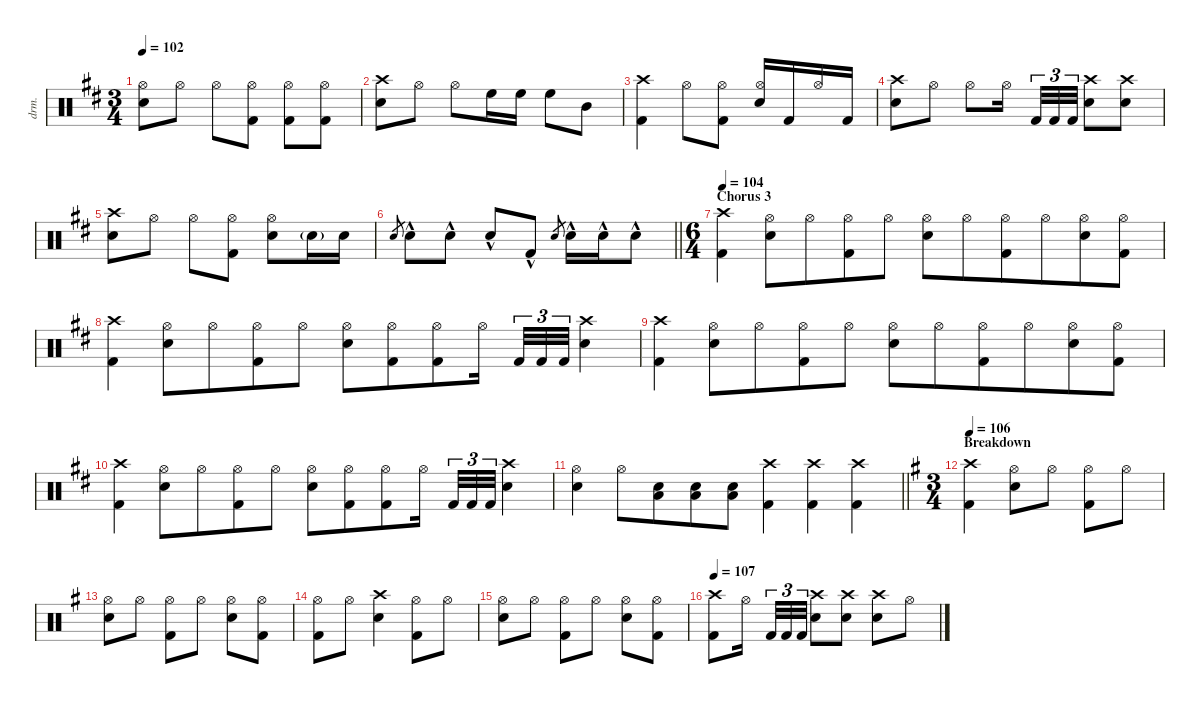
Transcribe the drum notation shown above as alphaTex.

\defaultSystemsLayout 4
\hideDynamics
\bracketExtendMode nobrackets
\otherSystemsTrackNameOrientation horizontal
\track ("Lars Ulrich" "drm.") {defaultSystemsLayout 4 instrument percussion}
\staff {score}
\articulation defaults
\ts (3 4)
\tempo 102
\clef neutral
\ks bminor
("Hi-Hat (open)"{acc forcenatural} "Snare (hit) 2"{acc forcenatural}).8{dy mf beam Down} "Hi-Hat (open)"{acc forcenatural}.8{beam Down} "Hi-Hat (open)"{acc forcenatural}.8{beam Down} ("Hi-Hat (open)"{acc forcenatural} "Kick (hit) 2"{acc forcenatural}).8{beam Down} ("Hi-Hat (open)"{acc forcenatural} "Kick (hit) 2"{acc forcenatural}).8{beam Down} ("Hi-Hat (open)"{acc forcenatural} "Kick (hit) 2"{acc forcenatural}).8{beam Down} |
("Crash high (hit)"{acc forcenatural} "Snare (hit) 2"{acc forcenatural}).8{dy f beam Down} "Hi-Hat (open)"{acc forcenatural}.8{dy mf beam Down} "Hi-Hat (open)"{acc forcenatural}.8{beam Down} "High Floor Tom (hit)"{acc forcenatural}.16{dy f beam Down} "High Floor Tom (hit)"{acc forcenatural}.16{dy fff beam Down} "High Floor Tom (hit)"{acc forcenatural}.8{beam Down} "Mid Tom (hit)"{acc forcenatural}.8{beam Down} |
("Crash high (hit)"{acc forcenatural} "Kick (hit) 2"{acc forcenatural}).4{dy f beam Down} "Hi-Hat (open)"{acc forcenatural}.8{dy mf beam Down} ("Hi-Hat (open)"{acc forcenatural} "Kick (hit) 2"{acc forcenatural}).8{beam Down} ("Hi-Hat (open)"{acc forcenatural} "Snare (hit) 2"{acc forcenatural}).16{beam Up} "Kick (hit) 2"{acc forcenatural}.16{dy fff beam Up} "Hi-Hat (open)"{acc forcenatural}.16{dy mf beam Up} "Kick (hit) 2"{acc forcenatural}.16{dy fff beam Up} |
("Crash high (hit)"{acc forcenatural} "Snare (hit) 2"{acc forcenatural}).8{dy f beam Down} "Hi-Hat (open)"{acc forcenatural}.8{dy mf beam Down} "Hi-Hat (open)"{acc forcenatural}.8{beam Down} "Hi-Hat (open)"{acc forcenatural}.16{beam Down} "Kick (hit) 2"{acc forcenatural}.32{tu (3 2) dy fff beam Up} "Kick (hit) 2"{acc forcenatural}.32{tu (3 2) beam Up} "Kick (hit) 2"{acc forcenatural}.32{tu (3 2) beam Up} ("Crash high (hit)"{acc forcenatural} "Snare (hit) 2"{acc forcenatural}).8{dy f beam Down} ("Crash high (hit)"{acc forcenatural} "Snare (hit) 2"{acc forcenatural}).8{beam Down} |
("Crash high (hit)"{acc forcenatural} "Snare (hit) 2"{acc forcenatural}).8{beam Down} "Hi-Hat (open)"{acc forcenatural}.8{dy mf beam Down} "Hi-Hat (open)"{acc forcenatural}.8{beam Down} ("Hi-Hat (open)"{acc forcenatural} "Kick (hit) 2"{acc forcenatural}).8{beam Down} ("Hi-Hat (open)"{acc forcenatural} "Snare (hit) 2"{acc forcenatural}).8{beam Down} "Snare (hit) 2"{g acc forcenatural}.16{dy ff beam Down} "Snare (hit) 2"{acc forcenatural}.16{dy fff beam Down} |
\barLineRight lightlight "Electric Snare (hit)"{acc forcenatural}.8{gr dy mp beam Up} "Snare (hit) 2"{hac acc forcenatural}.8{dy f beam Down} "Snare (hit) 2"{hac acc forcenatural}.8{beam Down} "Snare (hit) 2"{hac acc forcenatural}.8{beam Up} "Kick (hit) 2"{hac acc forcenatural}.8{beam Up} "Electric Snare (hit)"{acc forcenatural}.8{gr dy mp beam Up} "Snare (hit) 2"{hac acc forcenatural}.16{dy f beam Down} "Snare (hit) 2"{hac acc forcenatural}.16{beam Down} "Snare (hit) 2"{hac acc forcenatural}.8{beam Down}
|
\ts (6 4)
\beaming (8 6 6)
\section ("" "Chorus 3")
\tempo 104
("Crash high (hit)"{acc forcenatural} "Kick (hit) 2"{acc forcenatural}).4{beam Down} ("Hi-Hat (open)"{acc forcenatural} "Snare (hit) 2"{acc forcenatural}).8{beam Down} "Hi-Hat (open)"{acc forcenatural}.8{beam Down} ("Hi-Hat (open)"{acc forcenatural} "Kick (hit) 2"{acc forcenatural}).8{beam Down} "Hi-Hat (open)"{acc forcenatural}.8{beam Down} ("Hi-Hat (open)"{acc forcenatural} "Snare (hit) 2"{acc forcenatural}).8{beam Down} "Hi-Hat (open)"{acc forcenatural}.8{beam Down} ("Hi-Hat (open)"{acc forcenatural} "Kick (hit) 2"{acc forcenatural}).8{beam Down} "Hi-Hat (open)"{acc forcenatural}.8{beam Down} ("Hi-Hat (open)"{acc forcenatural} "Snare (hit) 2"{acc forcenatural}).8{beam Down} ("Hi-Hat (open)"{acc forcenatural} "Kick (hit) 2"{acc forcenatural}).8{beam Down} |
("Crash high (hit)"{acc forcenatural} "Kick (hit) 2"{acc forcenatural}).4{beam Down} ("Hi-Hat (open)"{acc forcenatural} "Snare (hit) 2"{acc forcenatural}).8{beam Down} "Hi-Hat (open)"{acc forcenatural}.8{beam Down} ("Hi-Hat (open)"{acc forcenatural} "Kick (hit) 2"{acc forcenatural}).8{beam Down} "Hi-Hat (open)"{acc forcenatural}.8{beam Down} ("Hi-Hat (open)"{acc forcenatural} "Snare (hit) 2"{acc forcenatural}).8{beam Down} ("Hi-Hat (open)"{acc forcenatural} "Kick (hit) 2"{acc forcenatural}).8{beam Down} ("Hi-Hat (open)"{acc forcenatural} "Kick (hit) 2"{acc forcenatural}).8{beam Down} "Hi-Hat (open)"{acc forcenatural}.16{beam Down} "Kick (hit) 2"{acc forcenatural}.32{tu (3 2) dy fff beam Up} "Kick (hit) 2"{acc forcenatural}.32{tu (3 2) beam Up} "Kick (hit) 2"{acc forcenatural}.32{tu (3 2) beam Up} ("Crash high (hit)"{acc forcenatural} "Snare (hit) 2"{acc forcenatural}).4{dy f beam Down} |
("Crash high (hit)"{acc forcenatural} "Kick (hit) 2"{acc forcenatural}).4{beam Down} ("Hi-Hat (open)"{acc forcenatural} "Snare (hit) 2"{acc forcenatural}).8{beam Down} "Hi-Hat (open)"{acc forcenatural}.8{beam Down} ("Hi-Hat (open)"{acc forcenatural} "Kick (hit) 2"{acc forcenatural}).8{beam Down} "Hi-Hat (open)"{acc forcenatural}.8{beam Down} ("Hi-Hat (open)"{acc forcenatural} "Snare (hit) 2"{acc forcenatural}).8{beam Down} "Hi-Hat (open)"{acc forcenatural}.8{beam Down} ("Hi-Hat (open)"{acc forcenatural} "Kick (hit) 2"{acc forcenatural}).8{beam Down} "Hi-Hat (open)"{acc forcenatural}.8{beam Down} ("Hi-Hat (open)"{acc forcenatural} "Snare (hit) 2"{acc forcenatural}).8{beam Down} ("Hi-Hat (open)"{acc forcenatural} "Kick (hit) 2"{acc forcenatural}).8{beam Down} |
("Crash high (hit)"{acc forcenatural} "Kick (hit) 2"{acc forcenatural}).4{beam Down} ("Hi-Hat (open)"{acc forcenatural} "Snare (hit) 2"{acc forcenatural}).8{beam Down} "Hi-Hat (open)"{acc forcenatural}.8{beam Down} ("Hi-Hat (open)"{acc forcenatural} "Kick (hit) 2"{acc forcenatural}).8{beam Down} "Hi-Hat (open)"{acc forcenatural}.8{beam Down} ("Hi-Hat (open)"{acc forcenatural} "Snare (hit) 2"{acc forcenatural}).8{beam Down} ("Hi-Hat (open)"{acc forcenatural} "Kick (hit) 2"{acc forcenatural}).8{beam Down} ("Hi-Hat (open)"{acc forcenatural} "Kick (hit) 2"{acc forcenatural}).8{beam Down} "Hi-Hat (open)"{acc forcenatural}.16{beam Down} "Kick (hit) 2"{acc forcenatural}.32{tu (3 2) dy fff beam Up} "Kick (hit) 2"{acc forcenatural}.32{tu (3 2) beam Up} "Kick (hit) 2"{acc forcenatural}.32{tu (3 2) beam Up} ("Crash high (hit)"{acc forcenatural} "Snare (hit) 2"{acc forcenatural}).4{dy f beam Down} |
\barLineRight lightlight
("Hi-Hat (open)"{acc forcenatural} "Snare (hit) 2"{acc forcenatural}).4{beam Down} "Hi-Hat (open)"{acc forcenatural}.8{beam Down} ("Snare (hit) 2"{acc forcenatural} "Low Floor Tom (hit)"{acc forcenatural}).8{beam Down} ("Snare (hit) 2"{acc forcenatural} "Low Floor Tom (hit)"{acc forcenatural}).8{beam Down} ("Snare (hit) 2"{acc forcenatural} "Low Floor Tom (hit)"{acc forcenatural}).8{beam Down} ("Crash high (hit)"{acc forcenatural} "Kick (hit) 2"{acc forcenatural}).4{beam Down} ("Crash high (hit)"{acc forcenatural} "Kick (hit) 2"{acc forcenatural}).4{beam Down} ("Crash high (hit)"{acc forcenatural} "Kick (hit) 2"{acc forcenatural}).4{beam Down} |
\ts (3 4)
\beaming (8 2 2 2)
\section ("" "Breakdown")
\tempo 106
\ks eminor
("Crash high (hit)"{acc forcenatural} "Kick (hit) 2"{acc forcenatural}).4{beam Down} ("Hi-Hat (open)"{acc forcenatural} "Snare (hit) 2"{acc forcenatural}).8{beam Down} "Hi-Hat (open)"{acc forcenatural}.8{beam Down} ("Hi-Hat (open)"{acc forcenatural} "Kick (hit) 2"{acc forcenatural}).8{beam Down} "Hi-Hat (open)"{acc forcenatural}.8{beam Down} |
("Hi-Hat (open)"{acc forcenatural} "Snare (hit) 2"{acc forcenatural}).8{beam Down} "Hi-Hat (open)"{acc forcenatural}.8{beam Down} ("Hi-Hat (open)"{acc forcenatural} "Kick (hit) 2"{acc forcenatural}).8{beam Down} "Hi-Hat (open)"{acc forcenatural}.8{beam Down} ("Hi-Hat (open)"{acc forcenatural} "Snare (hit) 2"{acc forcenatural}).8{beam Down} ("Hi-Hat (open)"{acc forcenatural} "Kick (hit) 2"{acc forcenatural}).8{beam Down} |
("Hi-Hat (open)"{acc forcenatural} "Kick (hit) 2"{acc forcenatural}).8{beam Down} "Hi-Hat (open)"{acc forcenatural}.8{beam Down} ("Crash high (hit)"{acc forcenatural} "Snare (hit) 2"{acc forcenatural}).4{beam Down} ("Hi-Hat (open)"{acc forcenatural} "Kick (hit) 2"{acc forcenatural}).8{beam Down} "Hi-Hat (open)"{acc forcenatural}.8{beam Down} |
("Hi-Hat (open)"{acc forcenatural} "Snare (hit) 2"{acc forcenatural}).8{beam Down} "Hi-Hat (open)"{acc forcenatural}.8{beam Down} ("Hi-Hat (open)"{acc forcenatural} "Kick (hit) 2"{acc forcenatural}).8{beam Down} "Hi-Hat (open)"{acc forcenatural}.8{beam Down} ("Hi-Hat (open)"{acc forcenatural} "Snare (hit) 2"{acc forcenatural}).8{beam Down} ("Hi-Hat (open)"{acc forcenatural} "Kick (hit) 2"{acc forcenatural}).8{beam Down} |
\tempo 107
("Crash high (hit)"{acc forcenatural} "Kick (hit) 2"{acc forcenatural}).8{beam Down} "Hi-Hat (open)"{acc forcenatural}.16{beam Down} "Kick (hit) 2"{acc forcenatural}.32{tu (3 2) dy fff beam Up} "Kick (hit) 2"{acc forcenatural}.32{tu (3 2) beam Up} "Kick (hit) 2"{acc forcenatural}.32{tu (3 2) beam Up} ("Crash high (hit)"{acc forcenatural} "Snare (hit) 2"{acc forcenatural}).8{dy f beam Down} ("Crash high (hit)"{acc forcenatural} "Snare (hit) 2"{acc forcenatural}).8{beam Down} ("Crash high (hit)"{acc forcenatural} "Snare (hit) 2"{acc forcenatural}).8{beam Down} "Hi-Hat (open)"{acc forcenatural}.8{beam Down}
